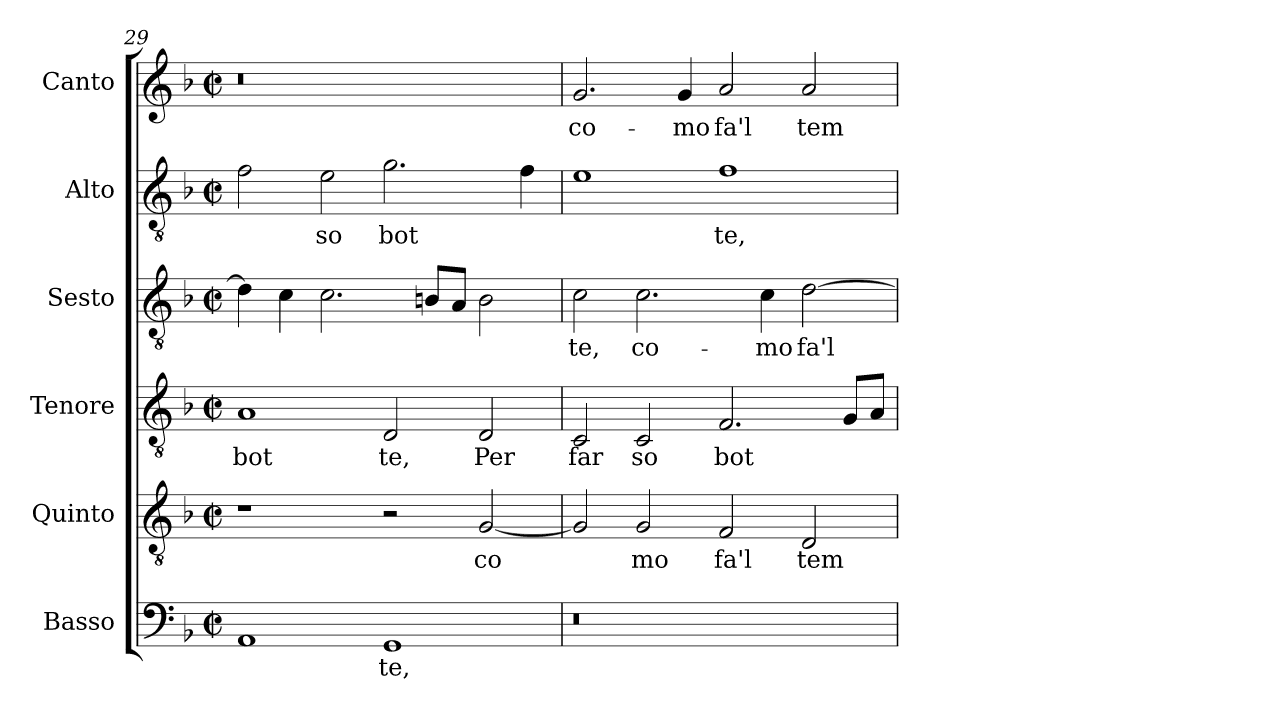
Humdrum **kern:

**kern	**text	**kern	**text	**kern	**text	**kern	**text	**kern	**text	**kern	**text
*part6	*part6	*part5	*part5	*part4	*part4	*part3	*part3	*part2	*part2	*part1	*part1
*staff6	*staff6	*staff5	*staff5	*staff4	*staff4	*staff3	*staff3	*staff2	*staff2	*staff1	*staff1
*I"Basso	*	*I"Quinto	*	*I"Tenore	*	*I"Sesto	*	*I"Alto	*	*I"Canto	*
*clefF4	*	*clefGv2	*	*clefGv2	*	*clefGv2	*	*clefGv2	*	*clefG2	*
*k[b-]	*	*k[b-]	*	*k[b-]	*	*k[b-]	*	*k[b-]	*	*k[b-]	*
*F:	*	*F:	*	*F:	*	*F:	*	*F:	*	*F:	*
*M2/2	*	*M2/2	*	*M2/2	*	*M2/2	*	*M2/2	*	*M2/2	*
*met(c|)	*	*met(c|)	*	*met(c|)	*	*met(c|)	*	*met(c|)	*	*met(c|)	*
=29	=29	=29	=29	=29	=29	=29	=29	=29	=29	=29	=29
!	!LO:LY:b:cj	!	!	!	!LO:LY:b:cj	!	!LO:LY:b:cj	!	!LO:LY:b:cj	!	!
1AA	--	1r	.	1A	bot	4d\]	--	2f\	.	0r	.
!	!	!	!	!	!	!	!LO:LY:b:cj	!	!	!	!
.	.	.	.	.	.	4c\	--	.	.	.	.
!	!	!	!	!	!	!	!LO:LY:b:cj	!	!LO:LY:b:cj	!	!
.	.	.	.	.	.	2.c\	--	2e\	so	.	.
!	!LO:LY:b:cj	!	!	!	!LO:LY:b:cj	!	!	!	!LO:LY:b:cj	!	!
1GG	-te,	2r	.	2D/	te,	.	.	2.g\	bot-	.	.
!	!	!	!	!	!	!	!LO:LY:b:cj	!	!	!	!
.	.	.	.	.	.	8B/L	--	.	.	.	.
!	!	!	!	!	!	!	!LO:LY:b:cj	!	!	!	!
.	.	.	.	.	.	8A/J	--	.	.	.	.
!	!	!	!LO:LY:b:cj	!	!LO:LY:b:cj	!	!LO:LY:b:cj	!	!	!	!
.	.	[<2G/	co-	2D/	Per	2B\	--	.	.	.	.
!	!	!	!	!	!	!	!	!	!LO:LY:b:cj	!	!
.	.	.	.	.	.	.	.	4f\	--	.	.
=30	=30	=30	=30	=30	=30	=30	=30	=30	=30	=30	=30
!	!	!	!LO:LY:b:cj	!	!LO:LY:b:cj	!	!LO:LY:b:cj	!	!LO:LY:b:cj	!	!LO:LY:b:cj
0r	.	2G/]	--	2C/	far	2c\	-te,	1e	--	2.g/	co-
!	!	!	!LO:LY:b:cj	!	!LO:LY:b:cj	!	!LO:LY:b:cj	!	!	!	!
.	.	2G/	-mo	2C/	so	2.c\	co-	.	.	.	.
!	!	!	!	!	!	!	!	!	!	!	!LO:LY:b:cj
.	.	.	.	.	.	.	.	.	.	4g/	-mo
!	!	!	!LO:LY:b:cj	!	!LO:LY:b:cj	!	!	!	!LO:LY:b:cj	!	!LO:LY:b:cj
.	.	2F/	fa'l	2.F/	bot	.	.	1f	-te,	2a/	fa'l
!	!	!	!	!	!	!	!LO:LY:b:cj	!	!	!	!
.	.	.	.	.	.	4c\	-mo	.	.	.	.
!	!	!	!LO:LY:b:cj	!	!	!	!LO:LY:b:cj	!	!	!	!LO:LY:b:cj
.	.	2D/	tem-	.	.	[>2d\	fa'l	.	.	2a/	tem-
!	!	!	!	!	!LO:LY:b:cj	!	!	!	!	!	!
.	.	.	.	8G/L	.	.	.	.	.	.	.
!	!	!	!	!	!LO:LY:b:cj	!	!	!	!	!	!
.	.	.	.	8A/J	.	.	.	.	.	.	.
=	=	=	=	=	=	=	=	=	=	=	=
*-	*-	*-	*-	*-	*-	*-	*-	*-	*-	*-	*-
